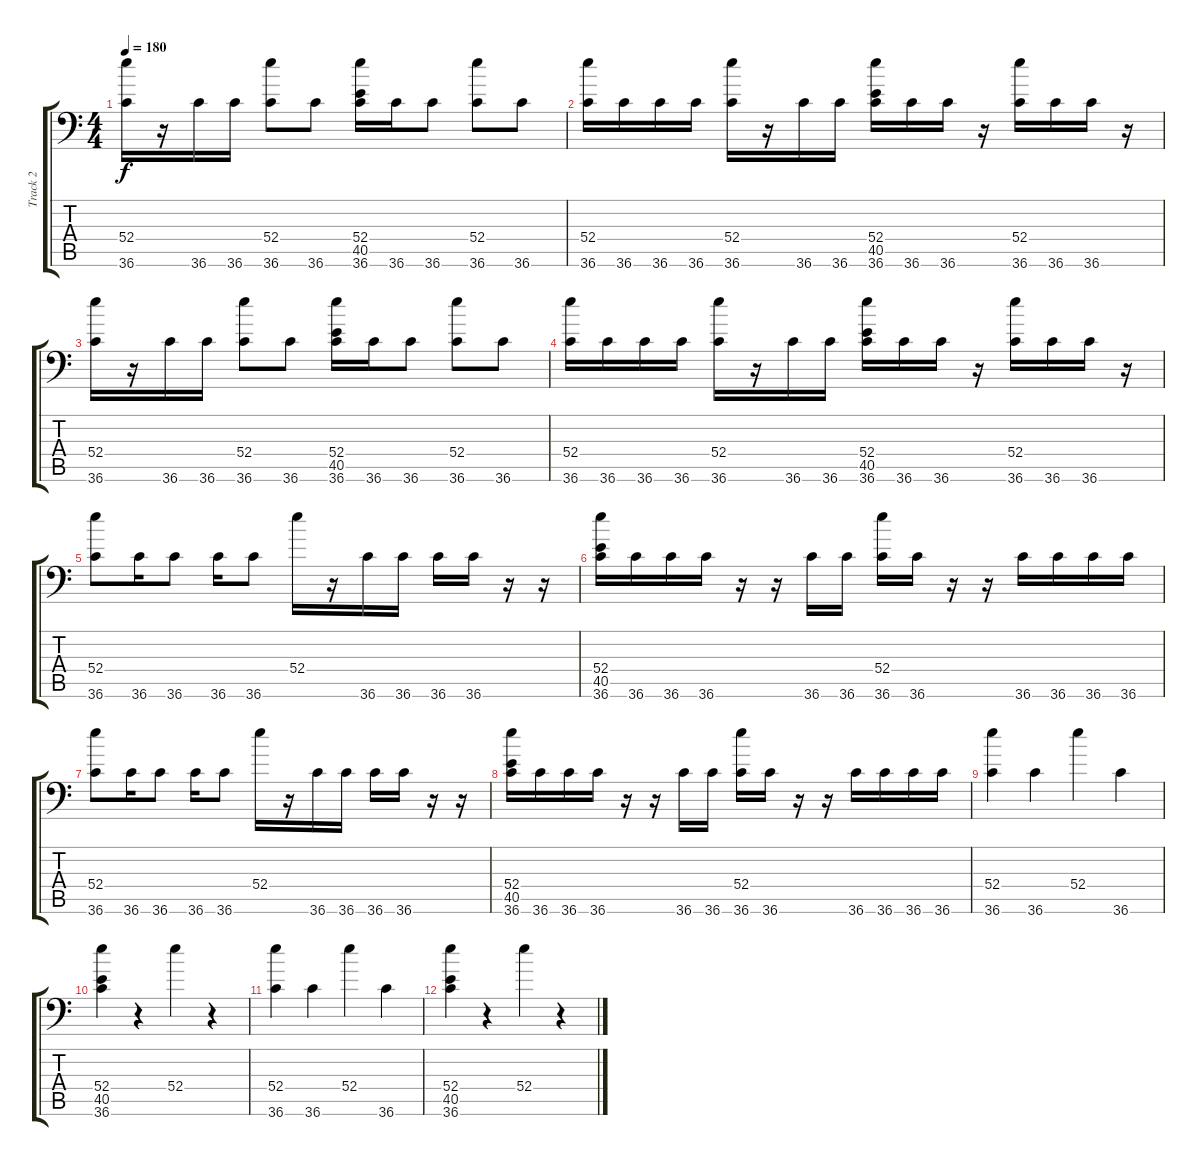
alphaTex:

\track ("Track 2" "Track 2") {instrument acousticgrandpiano}
\staff {score tabs}
\tuning (C-1 C-1 C-1 C-1 C-1 C-1) {hide}
\ts (4 4)
\tempo 180
\clef f4
\ks c
(52.4 36.6).16{dy f} r.16 36.6.16 36.6.16 (52.4 36.6).8 36.6.8 (52.4 40.5 36.6).16 36.6.16 36.6.8 (52.4 36.6).8 36.6.8 |
(52.4 36.6).16 36.6.16 36.6.16 36.6.16 (52.4 36.6).16 r.16 36.6.16 36.6.16 (52.4 40.5 36.6).16 36.6.16 36.6.16 r.16 (52.4 36.6).16 36.6.16 36.6.16 r.16 |
(52.4 36.6).16 r.16 36.6.16 36.6.16 (52.4 36.6).8 36.6.8 (52.4 40.5 36.6).16 36.6.16 36.6.8 (52.4 36.6).8 36.6.8 |
(52.4 36.6).16 36.6.16 36.6.16 36.6.16 (52.4 36.6).16 r.16 36.6.16 36.6.16 (52.4 40.5 36.6).16 36.6.16 36.6.16 r.16 (52.4 36.6).16 36.6.16 36.6.16 r.16 |
(52.4 36.6).8 36.6.16 36.6.8 36.6.16 36.6.8 52.4.16 r.16 36.6.16 36.6.16 36.6.16 36.6.16 r.16 r.16 |
(52.4 40.5 36.6).16 36.6.16 36.6.16 36.6.16 r.16 r.16 36.6.16 36.6.16 (52.4 36.6).16 36.6.16 r.16 r.16 36.6.16 36.6.16 36.6.16 36.6.16 |
(52.4 36.6).8 36.6.16 36.6.8 36.6.16 36.6.8 52.4.16 r.16 36.6.16 36.6.16 36.6.16 36.6.16 r.16 r.16 |
(52.4 40.5 36.6).16 36.6.16 36.6.16 36.6.16 r.16 r.16 36.6.16 36.6.16 (52.4 36.6).16 36.6.16 r.16 r.16 36.6.16 36.6.16 36.6.16 36.6.16 |
(52.4 36.6).4 36.6.4 52.4.4 36.6.4 |
(52.4 40.5 36.6).4 r.4 52.4.4 r.4 |
(52.4 36.6).4 36.6.4 52.4.4 36.6.4 |
(52.4 40.5 36.6).4 r.4 52.4.4 r.4
